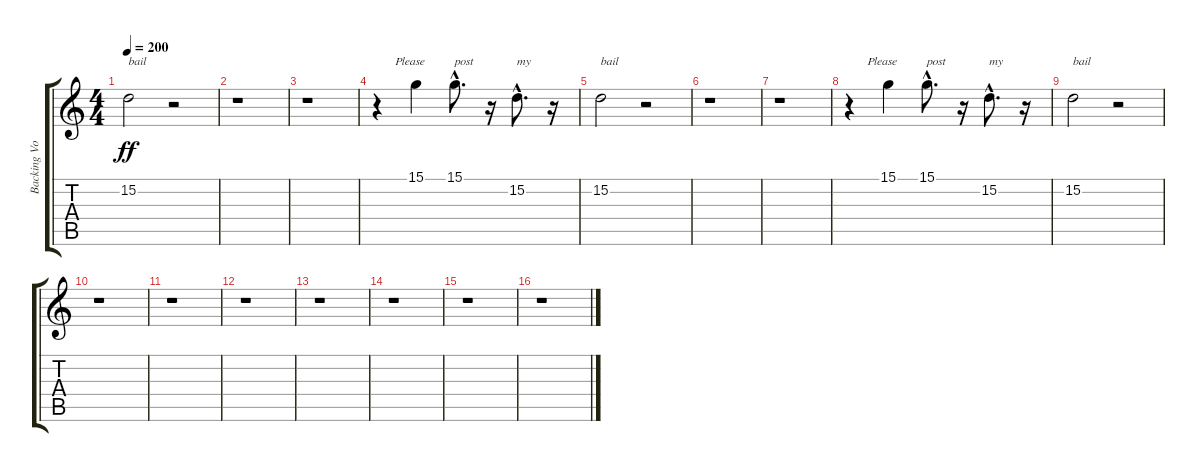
\track ("Backing Vocals" "Backing Vo") {instrument tenorsax}
\staff {score tabs}
\tuning (E4 B3 G3 D3 A2 E2) {hide}
\ts (4 4)
\tempo 200
\clef g2
\ks c
15.2.2{txt "bail" dy ff} r.2 |
r.1 |
r.1 |
r.4{txt "      Please"} 15.1.4 15.1{hac}.8{d txt "post"} r.16 15.2{hac}.8{d txt "my"} r.16 |
15.2.2{txt "bail"} r.2 |
r.1 |
r.1 |
r.4{txt "      Please"} 15.1.4 15.1{hac}.8{d txt "post"} r.16 15.2{hac}.8{d txt "my"} r.16 |
15.2.2{txt "bail"} r.2 |
r.1 |
r.1 |
r.1 |
r.1 |
r.1 |
r.1 |
r.1
